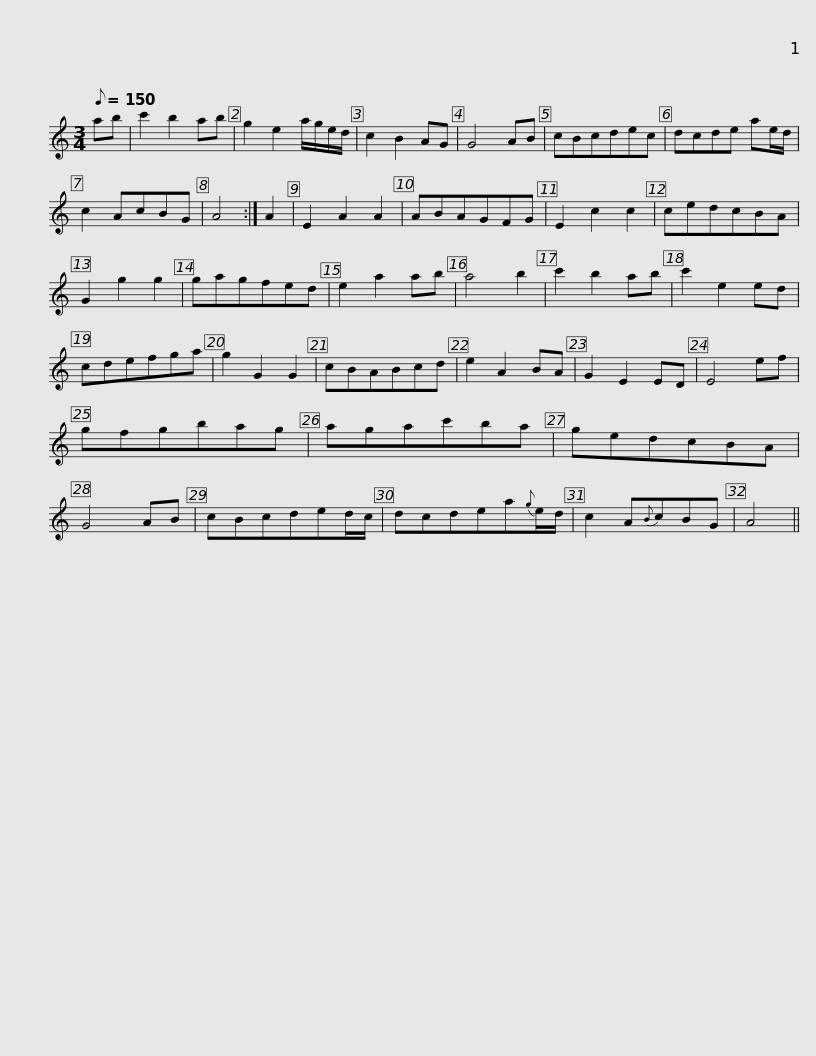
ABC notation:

X:1
L:1/8
Q:1/8=150
M:3/4
I:linebreak $
K:C
V:1 treble
V:1
 ab | c'2 b2 ab | g2 e2 a/g/e/d/ | c2 B2 AG | G4 AB | %5
 cBcdec | dcde ae/d/ | c2 AcBG | A4 :| A2 |$ %10
 E2 A2 A2 | ABAGFG | E2 c2 c2 | cedcBA | G2 g2 g2 | %15
 gagfed | e2 a2 ab | a4 b2 | c'2 b2 ab | c'2 e2 ed |$ %20
 cdefga | g2 G2 G2 | cBABcd | e2 A2 BA | G2 E2 ED | %25
 E4 ef | gfgbag | agac'ba |$ gedcBA | G4 AB | %30
 cBcded/c/ | dcdea{g}e/d/ | c2 A{B}cBG | A4 || %34
